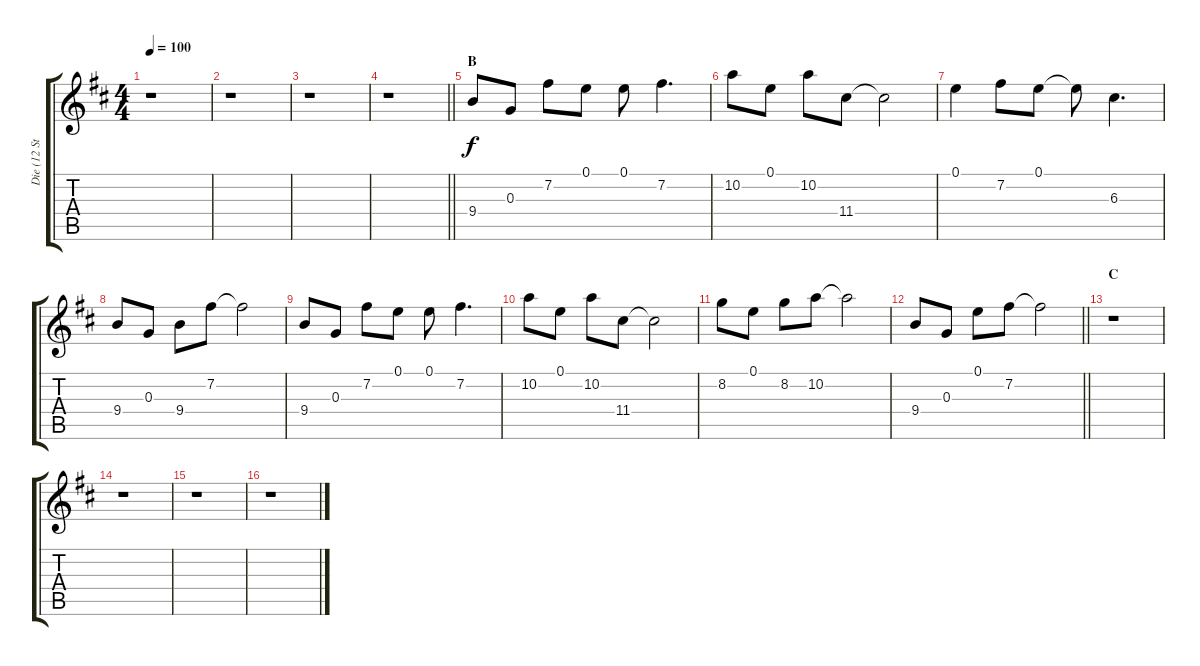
\track ("Die (12 String Guitar)" "Die (12 St") {instrument acousticguitarsteel}
\staff {score tabs}
\tuning (E4 B3 G3 D3 A2 E2) {hide}
\ts (4 4)
\tempo 100
\clef g2
\ks d
r.1{dy f} |
r.1 |
r.1 |
\barLineRight lightlight
r.1 |
\section ("" "B")
9.4.8 0.3.8 7.2.8 0.1.8 0.1.8 7.2.4{d} |
10.2.8 0.1.8 10.2.8 11.4.8 11.4{t}.2 |
0.1.4 7.2.8 0.1.8 0.1{t}.8 6.3.4{d} |
9.4.8 0.3.8 9.4.8 7.2.8 7.2{t}.2 |
9.4.8 0.3.8 7.2.8 0.1.8 0.1.8 7.2.4{d} |
10.2.8 0.1.8 10.2.8 11.4.8 11.4{t}.2 |
8.2.8 0.1.8 8.2.8 10.2.8 10.2{t}.2 |
\barLineRight lightlight
9.4.8 0.3.8 0.1.8 7.2.8 7.2{t}.2 |
\section ("" "C")
r.1 |
r.1 |
r.1 |
r.1
